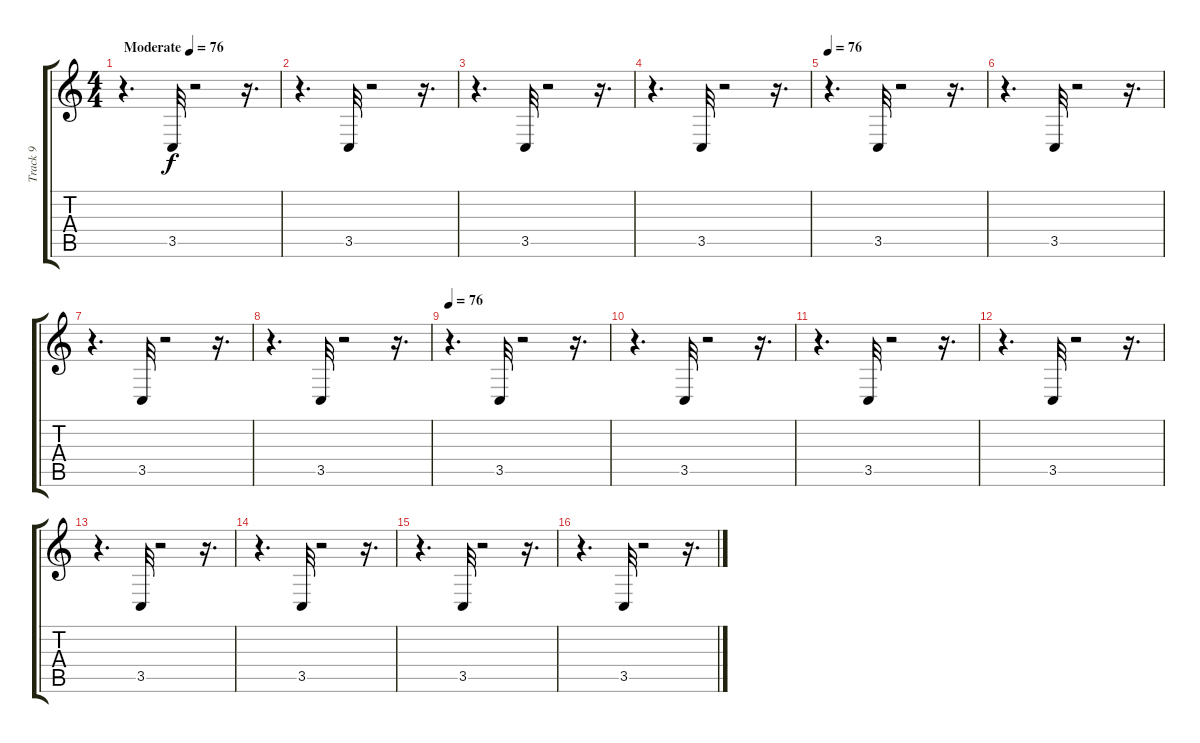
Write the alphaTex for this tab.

\track ("Track 9" "Track 9") {instrument taikodrum}
\staff {score tabs}
\tuning (E4 B3 G3 D3 A2 E2) {hide}
\ts (4 4)
\tempo (76 "Moderate")
\clef g2
\ks c
r.4{d dy f instrument taikodrum} 3.5.32 r.2 r.16{d} |
r.4{d} 3.5.32 r.2 r.16{d} |
r.4{d} 3.5.32 r.2 r.16{d} |
r.4{d} 3.5.32 r.2 r.16{d} |
\tempo 76
r.4{d} 3.5.32 r.2 r.16{d} |
r.4{d} 3.5.32 r.2 r.16{d} |
r.4{d} 3.5.32 r.2 r.16{d} |
r.4{d} 3.5.32 r.2 r.16{d} |
\tempo 76
r.4{d} 3.5.32 r.2 r.16{d} |
r.4{d} 3.5.32 r.2 r.16{d} |
r.4{d} 3.5.32 r.2 r.16{d} |
r.4{d} 3.5.32 r.2 r.16{d} |
r.4{d} 3.5.32 r.2 r.16{d} |
r.4{d} 3.5.32 r.2 r.16{d} |
r.4{d} 3.5.32 r.2 r.16{d} |
r.4{d} 3.5.32 r.2 r.16{d}
